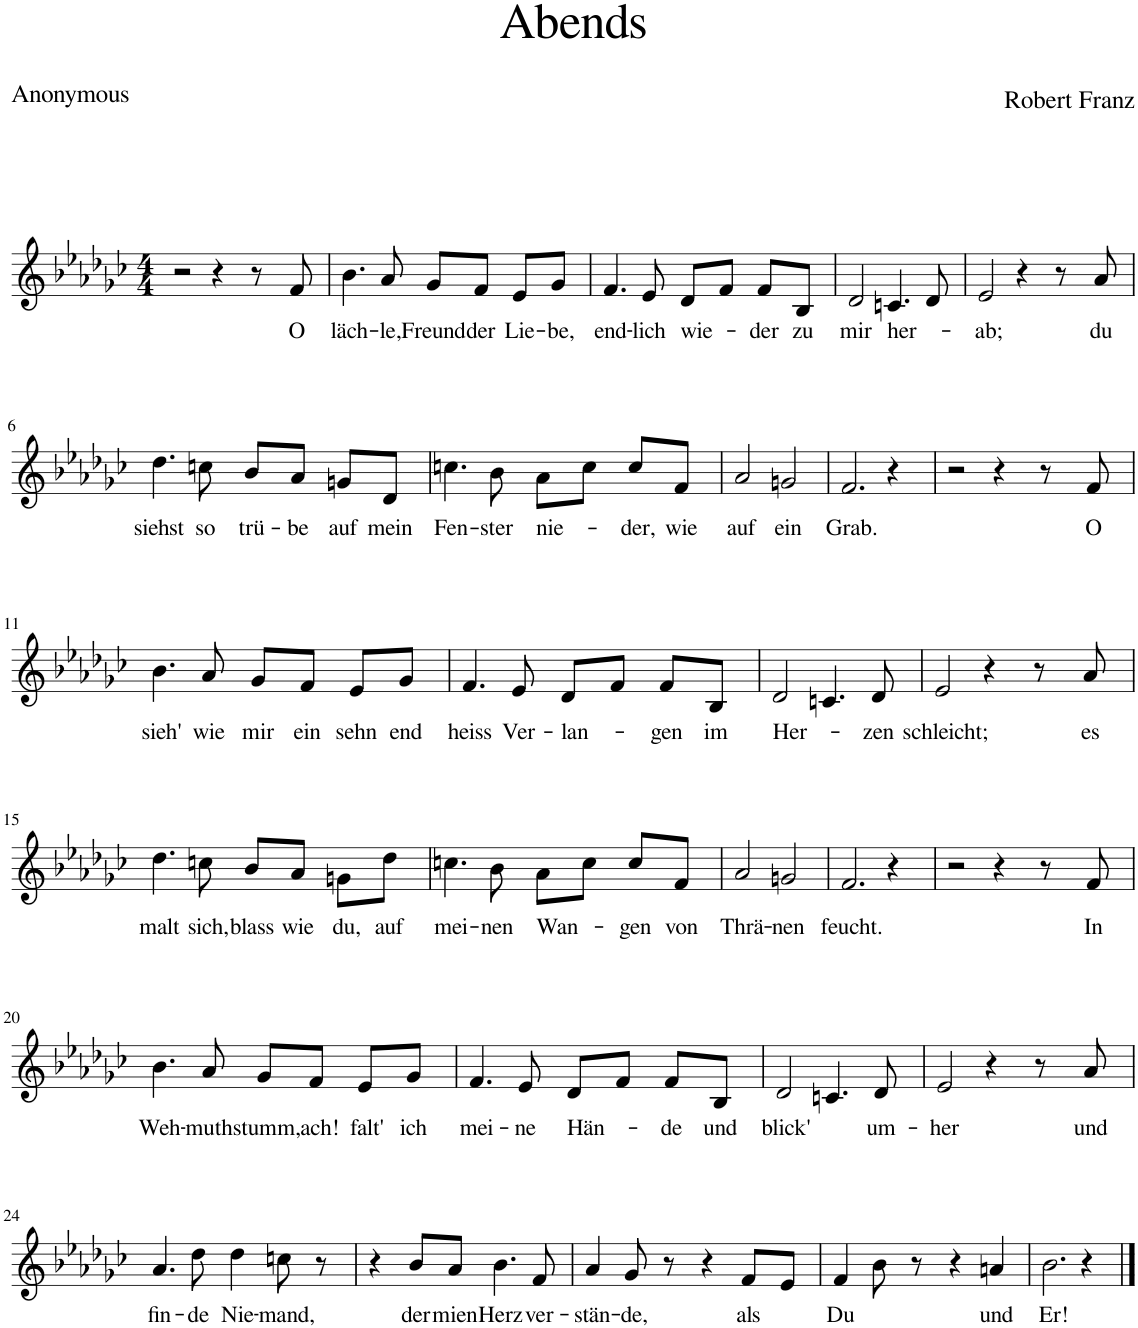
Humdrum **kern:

**kern	**text
*part1	*part1
*staff1	*staff1
*I"Piano	*
*I'Pno	*
*clefG2	*
*k[b-e-a-d-g-c-]	*
*M4/4	*
=1	=1
2r	.
4r	.
8r	.
!	!LO:LY:b
8f/	O
=2	=2
!	!LO:LY:b
4.b-\	läch-
!	!LO:LY:b
8a-/	-le,
!	!LO:LY:b
8g-/L	Freund
!	!LO:LY:b
8f/J	der
!	!LO:LY:b
8e-/L	Lie-
!	!LO:LY:b
8g-/J	-be,
=3	=3
!	!LO:LY:b
4.f/	end-
!	!LO:LY:b
8e-/	-lich
!	!LO:LY:b
8d-/L	wie-
8f/J	.
!	!LO:LY:b
8f/L	-der
!	!LO:LY:b
8B-/J	zu
=4	=4
!	!LO:LY:b
2d-/	mir
!	!LO:LY:b
4.cn/	her-
8d-/	.
=5	=5
!	!LO:LY:b
2e-/	-ab;
4r	.
8r	.
!	!LO:LY:b
8a-/	du
!!LO:LB:g=z
=6	=6
!	!LO:LY:b
4.dd-\	siehst
!	!LO:LY:b
8ccn\	so
!	!LO:LY:b
8b-/L	trü-
!	!LO:LY:b
8a-/J	be
!	!LO:LY:b
8gn/L	auf
!	!LO:LY:b
8d-/J	mein
=7	=7
!	!LO:LY:b
4.ccn\	Fen-
!	!LO:LY:b
8b-\	-ster
!	!LO:LY:b
8a-\L	nie-
8cc\J	.
!	!LO:LY:b
8cc/L	der,
!	!LO:LY:b
8f/J	wie
=8	=8
!	!LO:LY:b
2a-/	auf
!	!LO:LY:b
2gn/	ein
=9	=9
!	!LO:LY:b
2.f/	Grab.
4r	.
=10	=10
2r	.
4r	.
8r	.
!	!LO:LY:b
8f/	O
!!LO:LB:g=z
=11	=11
!	!LO:LY:b
4.b-\	sieh'
!	!LO:LY:b
8a-/	wie
!	!LO:LY:b
8g-/L	mir
!	!LO:LY:b
8f/J	ein
!	!LO:LY:b
8e-/L	sehn
!	!LO:LY:b
8g-/J	end
=12	=12
!	!LO:LY:b
4.f/	heiss
!	!LO:LY:b
8e-/	Ver-
!	!LO:LY:b
8d-/L	-lan-
8f/J	.
!	!LO:LY:b
8f/L	-gen
!	!LO:LY:b
8B-/J	im
=13	=13
!	!LO:LY:b
2d-/	Her-
4.cn/	.
!	!LO:LY:b
8d-/	-zen
=14	=14
!	!LO:LY:b
2e-/	schleicht;
4r	.
8r	.
!	!LO:LY:b
8a-/	es
!!LO:LB:g=z
=15	=15
!	!LO:LY:b
4.dd-\	malt
!	!LO:LY:b
8ccn\	sich,
!	!LO:LY:b
8b-/L	blass
!	!LO:LY:b
8a-/J	wie
!	!LO:LY:b
8gn\L	du,
!	!LO:LY:b
8dd-\J	auf
=16	=16
!	!LO:LY:b
4.ccn\	mei-
!	!LO:LY:b
8b-\	-nen
!	!LO:LY:b
8a-\L	Wan-
8cc\J	.
!	!LO:LY:b
8cc/L	-gen
!	!LO:LY:b
8f/J	von
=17	=17
!	!LO:LY:b
2a-/	Thrä-
!	!LO:LY:b
2gn/	-nen
=18	=18
!	!LO:LY:b
2.f/	feucht.
4r	.
=19	=19
2r	.
4r	.
8r	.
!	!LO:LY:b
8f/	In
!!LO:LB:g=z
=20	=20
!	!LO:LY:b
4.b-\	Weh-
!	!LO:LY:b
8a-/	muth
!	!LO:LY:b
8g-/L	stumm,
!	!LO:LY:b
8f/J	ach!
!	!LO:LY:b
8e-/L	falt'
!	!LO:LY:b
8g-/J	ich
=21	=21
!	!LO:LY:b
4.f/	mei-
!	!LO:LY:b
8e-/	-ne
!	!LO:LY:b
8d-/L	Hän-
8f/J	.
!	!LO:LY:b
8f/L	-de
!	!LO:LY:b
8B-/J	und
=22	=22
!	!LO:LY:b
2d-/	blick'
4.cn/	.
!	!LO:LY:b
8d-/	um-
=23	=23
!	!LO:LY:b
2e-/	-her
4r	.
8r	.
!	!LO:LY:b
8a-/	und
!!LO:LB:g=z
=24	=24
!	!LO:LY:b
4.a-/	fin-
!	!LO:LY:b
8dd-\	-de
!	!LO:LY:b
4dd-\	Nie-
!	!LO:LY:b
8ccn\	-mand,
8r	.
=25	=25
4r	.
!	!LO:LY:b
8b-/L	der
!	!LO:LY:b
8a-/J	mien
!	!LO:LY:b
4.b-\	Herz
!	!LO:LY:b
8f/	ver-
=26	=26
!	!LO:LY:b
4a-/	-stän-
!	!LO:LY:b
8g-/	-de,
8r	.
4r	.
!	!LO:LY:b
8f/L	als
8e-/J	.
=27	=27
!	!LO:LY:b
4f/	Du
8b-\	.
8r	.
4r	.
!	!LO:LY:b
4an/	und
=28	=28
!	!LO:LY:b
2.b-\	Er!
4r	.
==	==
*-	*-
